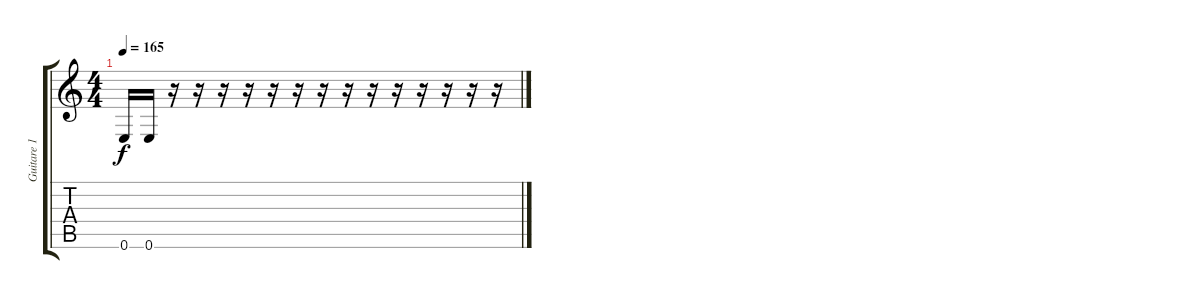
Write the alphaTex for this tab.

\track ("Guitare 1" "Guitare 1") {instrument distortionguitar}
\staff {score tabs}
\tuning (E4 B3 G3 D3 A2 E2) {hide}
\ts (4 4)
\tempo 165
\clef g2
\ks c
0.6.16{dy f} 0.6.16 r.16 r.16 r.16 r.16 r.16 r.16 r.16 r.16 r.16 r.16 r.16 r.16 r.16 r.16
